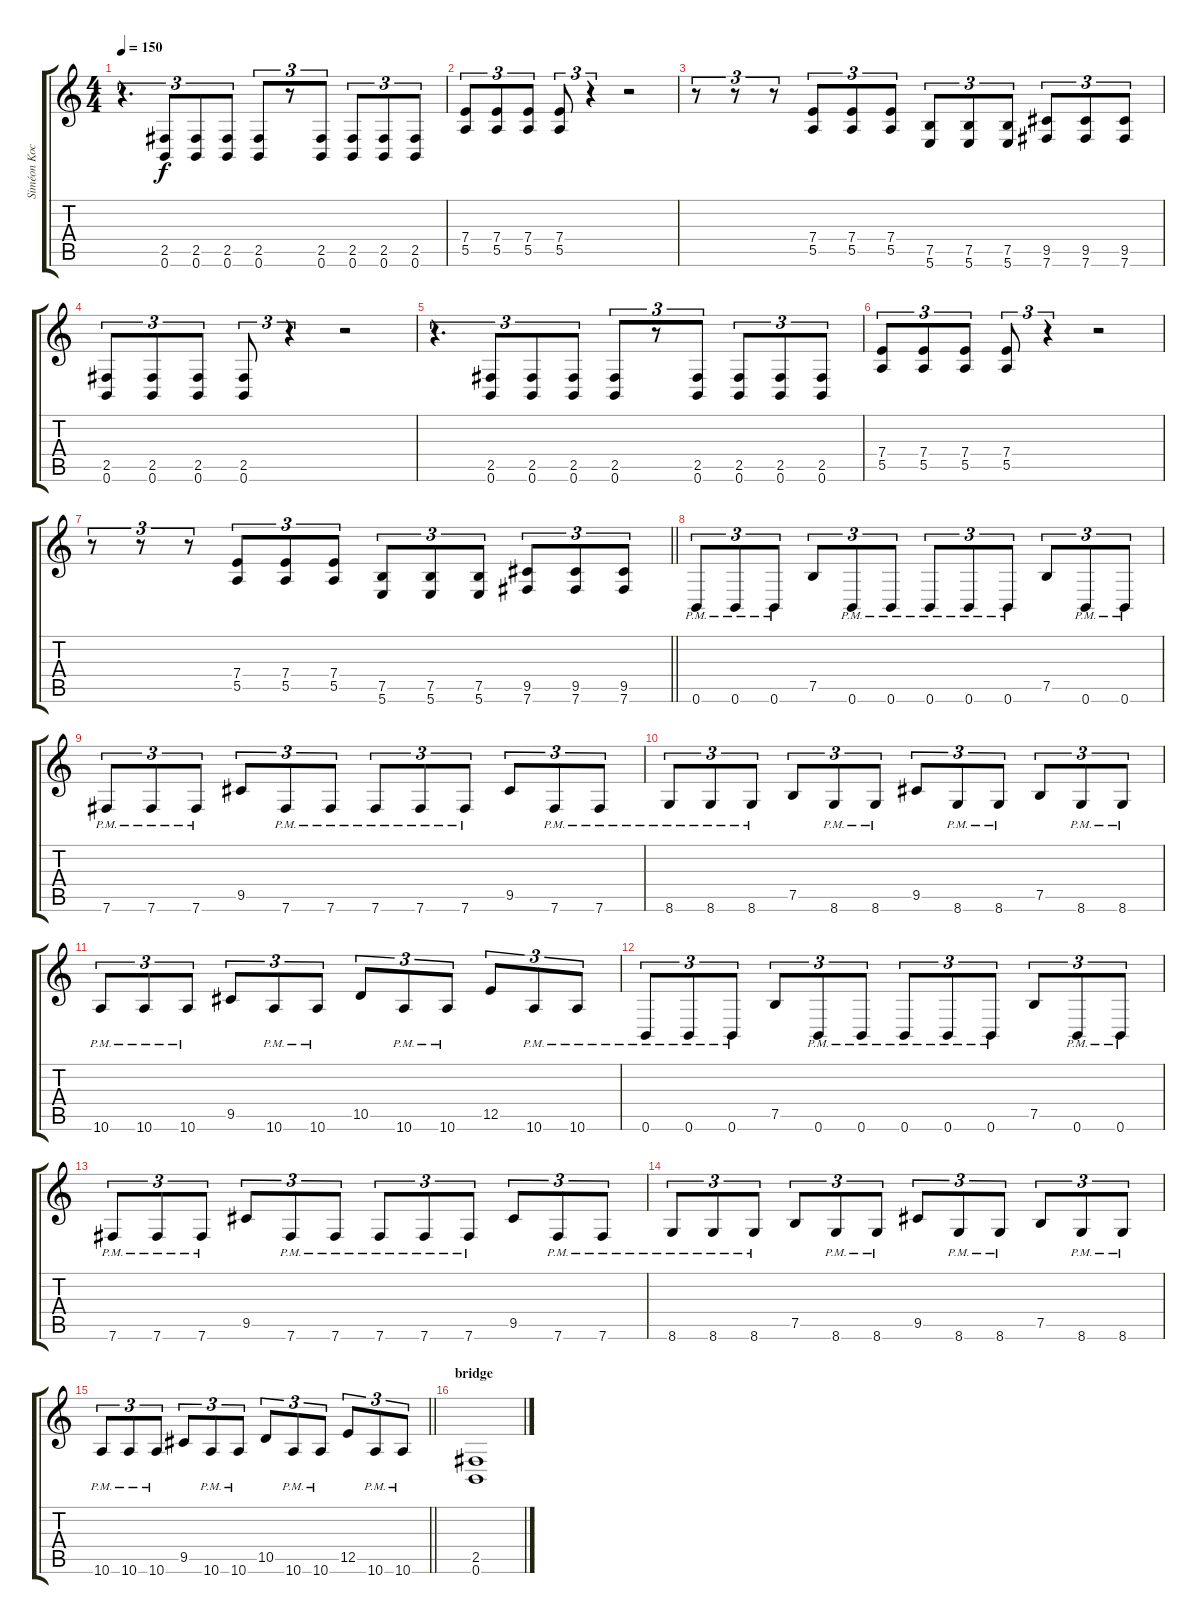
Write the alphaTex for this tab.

\track ("Siméon Koch" "Siméon Koc") {instrument distortionguitar}
\staff {score tabs}
\tuning (B3 Gb3 D3 A2 E2 B1) {hide}
\ts (4 4)
\tempo 150
\clef g2
\ks c
r.4{d tu (3 2) dy f} (2.5 0.6).8{tu (3 2)} (2.5 0.6).8{tu (3 2)} (2.5 0.6).8{tu (3 2)} (2.5 0.6).8{tu (3 2)} r.8{tu (3 2)} (2.5 0.6).8{tu (3 2)} (2.5 0.6).8{tu (3 2)} (2.5 0.6).8{tu (3 2)} (2.5 0.6).8{tu (3 2)} |
(7.4 5.5).8{tu (3 2)} (7.4 5.5).8{tu (3 2)} (7.4 5.5).8{tu (3 2)} (7.4 5.5).8{tu (3 2)} r.4{tu (3 2)} r.2 |
r.8{tu (3 2)} r.8{tu (3 2)} r.8{tu (3 2)} (7.4 5.5).8{tu (3 2)} (7.4 5.5).8{tu (3 2)} (7.4 5.5).8{tu (3 2)} (7.5 5.6).8{tu (3 2)} (7.5 5.6).8{tu (3 2)} (7.5 5.6).8{tu (3 2)} (9.5 7.6).8{tu (3 2)} (9.5 7.6).8{tu (3 2)} (9.5 7.6).8{tu (3 2)} |
(2.5 0.6).8{tu (3 2)} (2.5 0.6).8{tu (3 2)} (2.5 0.6).8{tu (3 2)} (2.5 0.6).8{tu (3 2)} r.4{tu (3 2)} r.2 |
r.4{d tu (3 2)} (2.5 0.6).8{tu (3 2)} (2.5 0.6).8{tu (3 2)} (2.5 0.6).8{tu (3 2)} (2.5 0.6).8{tu (3 2)} r.8{tu (3 2)} (2.5 0.6).8{tu (3 2)} (2.5 0.6).8{tu (3 2)} (2.5 0.6).8{tu (3 2)} (2.5 0.6).8{tu (3 2)} |
(7.4 5.5).8{tu (3 2)} (7.4 5.5).8{tu (3 2)} (7.4 5.5).8{tu (3 2)} (7.4 5.5).8{tu (3 2)} r.4{tu (3 2)} r.2 |
\barLineRight lightlight
r.8{tu (3 2)} r.8{tu (3 2)} r.8{tu (3 2)} (7.4 5.5).8{tu (3 2)} (7.4 5.5).8{tu (3 2)} (7.4 5.5).8{tu (3 2)} (7.5 5.6).8{tu (3 2)} (7.5 5.6).8{tu (3 2)} (7.5 5.6).8{tu (3 2)} (9.5 7.6).8{tu (3 2)} (9.5 7.6).8{tu (3 2)} (9.5 7.6).8{tu (3 2)} |
\section ("" "")
0.6{pm}.8{tu (3 2)} 0.6{pm}.8{tu (3 2)} 0.6{pm}.8{tu (3 2)} 7.5.8{tu (3 2)} 0.6{pm}.8{tu (3 2)} 0.6{pm}.8{tu (3 2)} 0.6{pm}.8{tu (3 2)} 0.6{pm}.8{tu (3 2)} 0.6{pm}.8{tu (3 2)} 7.5.8{tu (3 2)} 0.6{pm}.8{tu (3 2)} 0.6{pm}.8{tu (3 2)} |
7.6{pm}.8{tu (3 2)} 7.6{pm}.8{tu (3 2)} 7.6{pm}.8{tu (3 2)} 9.5.8{tu (3 2)} 7.6{pm}.8{tu (3 2)} 7.6{pm}.8{tu (3 2)} 7.6{pm}.8{tu (3 2)} 7.6{pm}.8{tu (3 2)} 7.6{pm}.8{tu (3 2)} 9.5.8{tu (3 2)} 7.6{pm}.8{tu (3 2)} 7.6{pm}.8{tu (3 2)} |
8.6{pm}.8{tu (3 2)} 8.6{pm}.8{tu (3 2)} 8.6{pm}.8{tu (3 2)} 7.5.8{tu (3 2)} 8.6{pm}.8{tu (3 2)} 8.6{pm}.8{tu (3 2)} 9.5.8{tu (3 2)} 8.6{pm}.8{tu (3 2)} 8.6{pm}.8{tu (3 2)} 7.5.8{tu (3 2)} 8.6{pm}.8{tu (3 2)} 8.6{pm}.8{tu (3 2)} |
10.6{pm}.8{tu (3 2)} 10.6{pm}.8{tu (3 2)} 10.6{pm}.8{tu (3 2)} 9.5.8{tu (3 2)} 10.6{pm}.8{tu (3 2)} 10.6{pm}.8{tu (3 2)} 10.5.8{tu (3 2)} 10.6{pm}.8{tu (3 2)} 10.6{pm}.8{tu (3 2)} 12.5.8{tu (3 2)} 10.6{pm}.8{tu (3 2)} 10.6{pm}.8{tu (3 2)} |
0.6{pm}.8{tu (3 2)} 0.6{pm}.8{tu (3 2)} 0.6{pm}.8{tu (3 2)} 7.5.8{tu (3 2)} 0.6{pm}.8{tu (3 2)} 0.6{pm}.8{tu (3 2)} 0.6{pm}.8{tu (3 2)} 0.6{pm}.8{tu (3 2)} 0.6{pm}.8{tu (3 2)} 7.5.8{tu (3 2)} 0.6{pm}.8{tu (3 2)} 0.6{pm}.8{tu (3 2)} |
7.6{pm}.8{tu (3 2)} 7.6{pm}.8{tu (3 2)} 7.6{pm}.8{tu (3 2)} 9.5.8{tu (3 2)} 7.6{pm}.8{tu (3 2)} 7.6{pm}.8{tu (3 2)} 7.6{pm}.8{tu (3 2)} 7.6{pm}.8{tu (3 2)} 7.6{pm}.8{tu (3 2)} 9.5.8{tu (3 2)} 7.6{pm}.8{tu (3 2)} 7.6{pm}.8{tu (3 2)} |
8.6{pm}.8{tu (3 2)} 8.6{pm}.8{tu (3 2)} 8.6{pm}.8{tu (3 2)} 7.5.8{tu (3 2)} 8.6{pm}.8{tu (3 2)} 8.6{pm}.8{tu (3 2)} 9.5.8{tu (3 2)} 8.6{pm}.8{tu (3 2)} 8.6{pm}.8{tu (3 2)} 7.5.8{tu (3 2)} 8.6{pm}.8{tu (3 2)} 8.6{pm}.8{tu (3 2)} |
\barLineRight lightlight
10.6{pm}.8{tu (3 2)} 10.6{pm}.8{tu (3 2)} 10.6{pm}.8{tu (3 2)} 9.5.8{tu (3 2)} 10.6{pm}.8{tu (3 2)} 10.6{pm}.8{tu (3 2)} 10.5.8{tu (3 2)} 10.6{pm}.8{tu (3 2)} 10.6{pm}.8{tu (3 2)} 12.5.8{tu (3 2)} 10.6{pm}.8{tu (3 2)} 10.6{pm}.8{tu (3 2)} |
\section ("" "bridge")
(2.5 0.6).1
